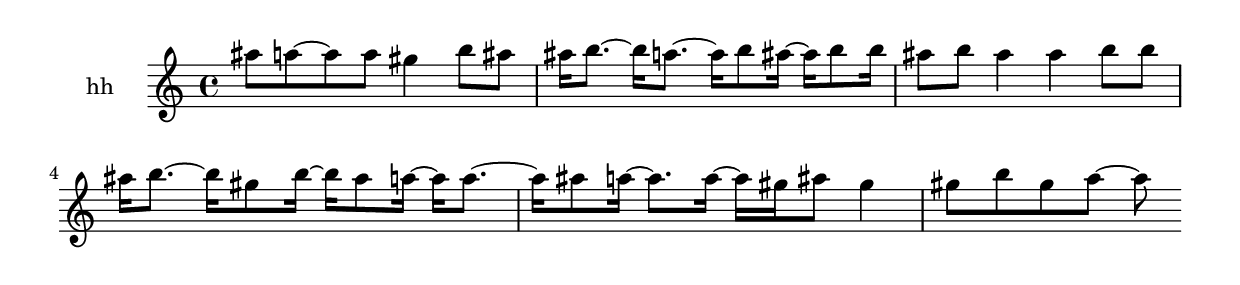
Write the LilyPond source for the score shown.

% [notes] external for Pure Data
% development-version July 14, 2014 
% by Jaime E. Oliver La Rosa
% la.rosa@nyu.edu
% @ the Waverly Labs in NYU MUSIC FAS
% Open this file with Lilypond
% more information is available at lilypond.org
% Released under the GNU General Public License.

% HEADERS

glissandoSkipOn = {
	\override NoteColumn.glissando-skip = ##t
	\hide NoteHead
	\hide Accidental
	\hide Tie
	\override NoteHead.no-ledgers = ##t
}

glissandoSkipOff = {
	\revert NoteColumn.glissando-skip
	\undo \hide NoteHead
	\undo \hide Tie
	\undo \hide Accidental
	\revert NoteHead.no-ledgers
}
hh_part = \relative c''' 
{

\time 4/4

\clef treble 
% ________________________________________bar 1 :
 ais8  a8~ 
	a8  a8 
		gis4 
			b8  ais8  |
% ________________________________________bar 2 :
ais16  b8.~ 
	b16  a8.~ 
		a16  b8  ais16~ 
			ais16  b8  b16  |
% ________________________________________bar 3 :
ais8  b8 
	ais4 
		ais4 
			b8  b8  |
% ________________________________________bar 4 :
ais16  b8.~ 
	b16  gis8  b16~ 
		b16  ais8  a16~ 
			a16  a8.~  |
% ________________________________________bar 5 :
a16  ais8  a16~ 
	a8.  a16~ 
		a16  gis16  ais8 
			gis4  |
% ________________________________________bar 6 :
gis8  b8 
	gis8  a8~ 
		a8 
}

\score {
	\new Staff \with { instrumentName = "hh" } {
		\new Voice {
			\hh_part
		}
	}
	\layout {
		\mergeDifferentlyHeadedOn
		\mergeDifferentlyDottedOn
		\set harmonicDots = ##t
		\override Glissando.thickness = #4
		\set Staff.pedalSustainStyle = #'mixed
		\override TextSpanner.bound-padding = #1.0
		\override TextSpanner.bound-details.right.padding = #1.3
		\override TextSpanner.bound-details.right.stencil-align-dir-y = #CENTER
		\override TextSpanner.bound-details.left.stencil-align-dir-y = #CENTER
		\override TextSpanner.bound-details.right-broken.text = ##f
		\override TextSpanner.bound-details.left-broken.text = ##f
		\override Glissando.minimum-length = #4
		\override Glissando.springs-and-rods = #ly:spanner::set-spacing-rods
		\override Glissando.breakable = ##t
		\override Glissando.after-line-breaking = ##t
		\set baseMoment = #(ly:make-moment 1/8)
		\set beatStructure = #'(2 2 2 2)
		#(set-default-paper-size "a4")
	}
	\midi { }
}

\version "2.18.2"
% notes Pd External version testing 
